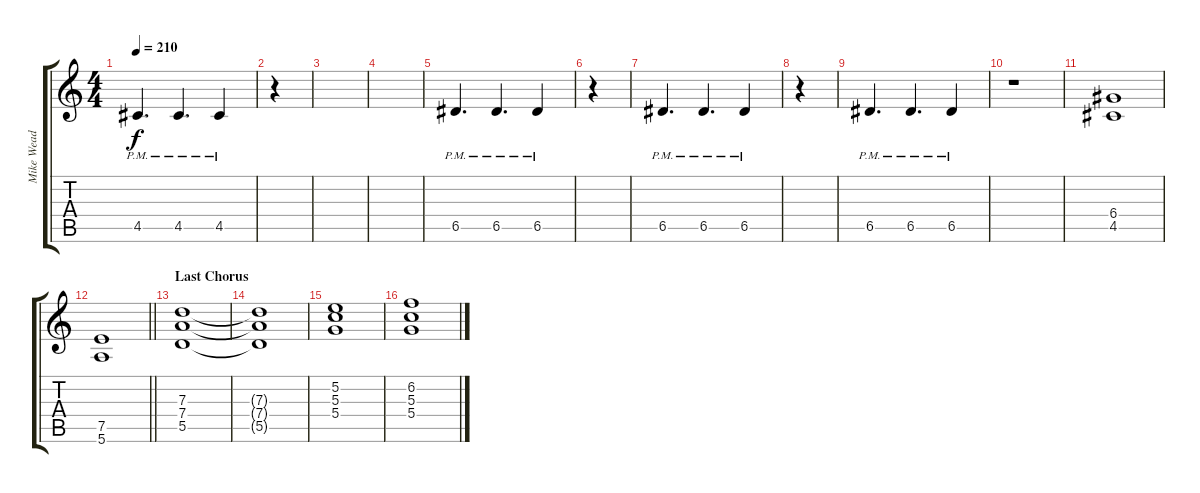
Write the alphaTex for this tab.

\track ("Mike Wead" "Mike Wead") {instrument distortionguitar}
\staff {score tabs}
\tuning (E4 B3 G3 D3 A2 E2) {hide}
\ts (4 4)
\tempo 210
\clef g2
\ks c
4.5{pm}.4{d dy f} 4.5{pm}.4{d} 4.5{pm}.4 |
r.4 |
|
|
6.5{pm}.4{d} 6.5{pm}.4{d} 6.5{pm}.4 |
r.4 |
6.5{pm}.4{d} 6.5{pm}.4{d} 6.5{pm}.4 |
r.4 |
6.5{pm}.4{d} 6.5{pm}.4{d} 6.5{pm}.4 |
r.1 |
(6.4 4.5).1 |
\barLineRight lightlight
(7.5 5.6).1 |
\section ("" "Last Chorus")
(7.3 7.4 5.5).1 |
(7.3{t} 7.4{t} 5.5{t}).1 |
(5.2 5.3 5.4).1 |
(6.2 5.3 5.4).1
